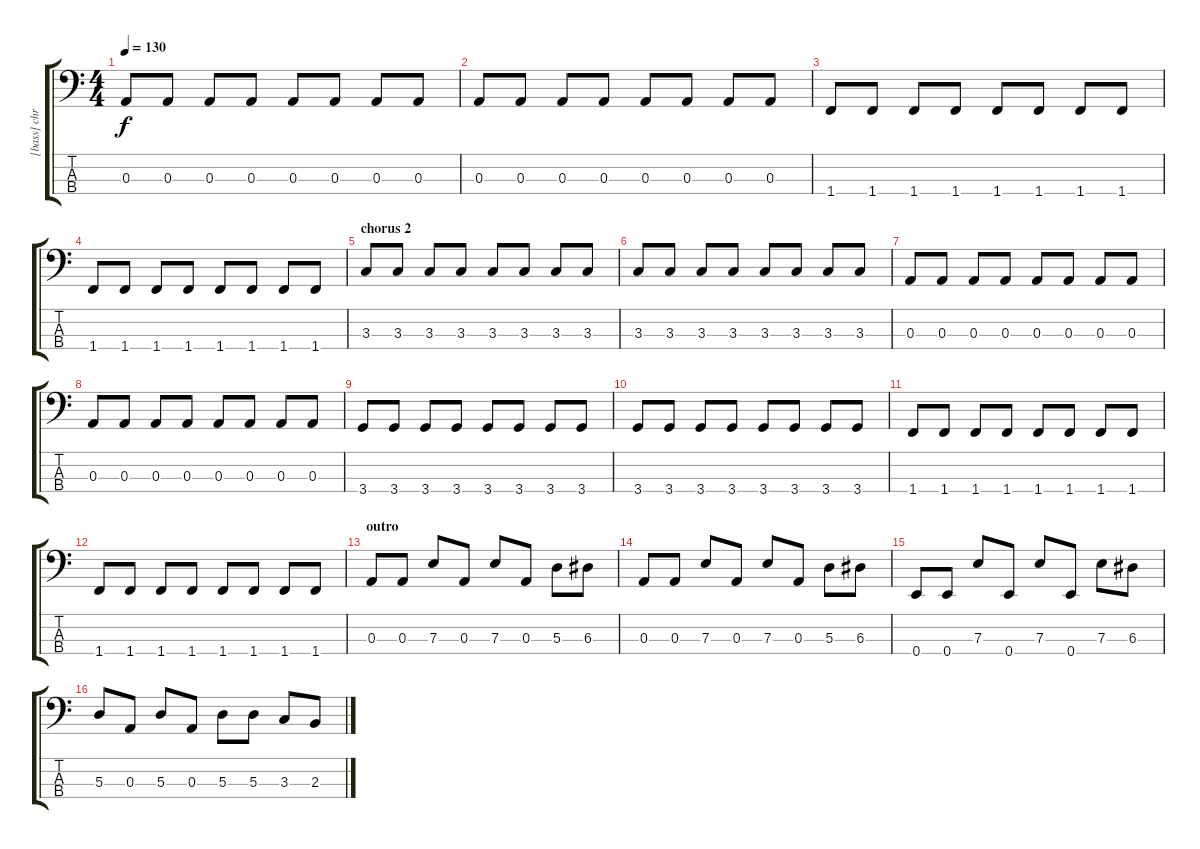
\track ("[bass] chris" "[bass] chr") {instrument electricbassfinger}
\staff {score tabs}
\tuning (G2 D2 A1 E1) {hide}
\ts (4 4)
\tempo 130
\clef f4
\ks c
0.3.8{dy f} 0.3.8 0.3.8 0.3.8 0.3.8 0.3.8 0.3.8 0.3.8 |
0.3.8 0.3.8 0.3.8 0.3.8 0.3.8 0.3.8 0.3.8 0.3.8 |
1.4.8 1.4.8 1.4.8 1.4.8 1.4.8 1.4.8 1.4.8 1.4.8 |
1.4.8 1.4.8 1.4.8 1.4.8 1.4.8 1.4.8 1.4.8 1.4.8 |
\section ("" "chorus 2")
3.3.8 3.3.8 3.3.8 3.3.8 3.3.8 3.3.8 3.3.8 3.3.8 |
3.3.8 3.3.8 3.3.8 3.3.8 3.3.8 3.3.8 3.3.8 3.3.8 |
0.3.8 0.3.8 0.3.8 0.3.8 0.3.8 0.3.8 0.3.8 0.3.8 |
0.3.8 0.3.8 0.3.8 0.3.8 0.3.8 0.3.8 0.3.8 0.3.8 |
3.4.8 3.4.8 3.4.8 3.4.8 3.4.8 3.4.8 3.4.8 3.4.8 |
3.4.8 3.4.8 3.4.8 3.4.8 3.4.8 3.4.8 3.4.8 3.4.8 |
1.4.8 1.4.8 1.4.8 1.4.8 1.4.8 1.4.8 1.4.8 1.4.8 |
1.4.8 1.4.8 1.4.8 1.4.8 1.4.8 1.4.8 1.4.8 1.4.8 |
\section ("" "outro")
0.3.8 0.3.8 7.3.8 0.3.8 7.3.8 0.3.8 5.3.8 6.3.8 |
0.3.8 0.3.8 7.3.8 0.3.8 7.3.8 0.3.8 5.3.8 6.3.8 |
0.4.8 0.4.8 7.3.8 0.4.8 7.3.8 0.4.8 7.3.8 6.3.8 |
5.3.8 0.3.8 5.3.8 0.3.8 5.3.8 5.3.8 3.3.8 2.3.8
